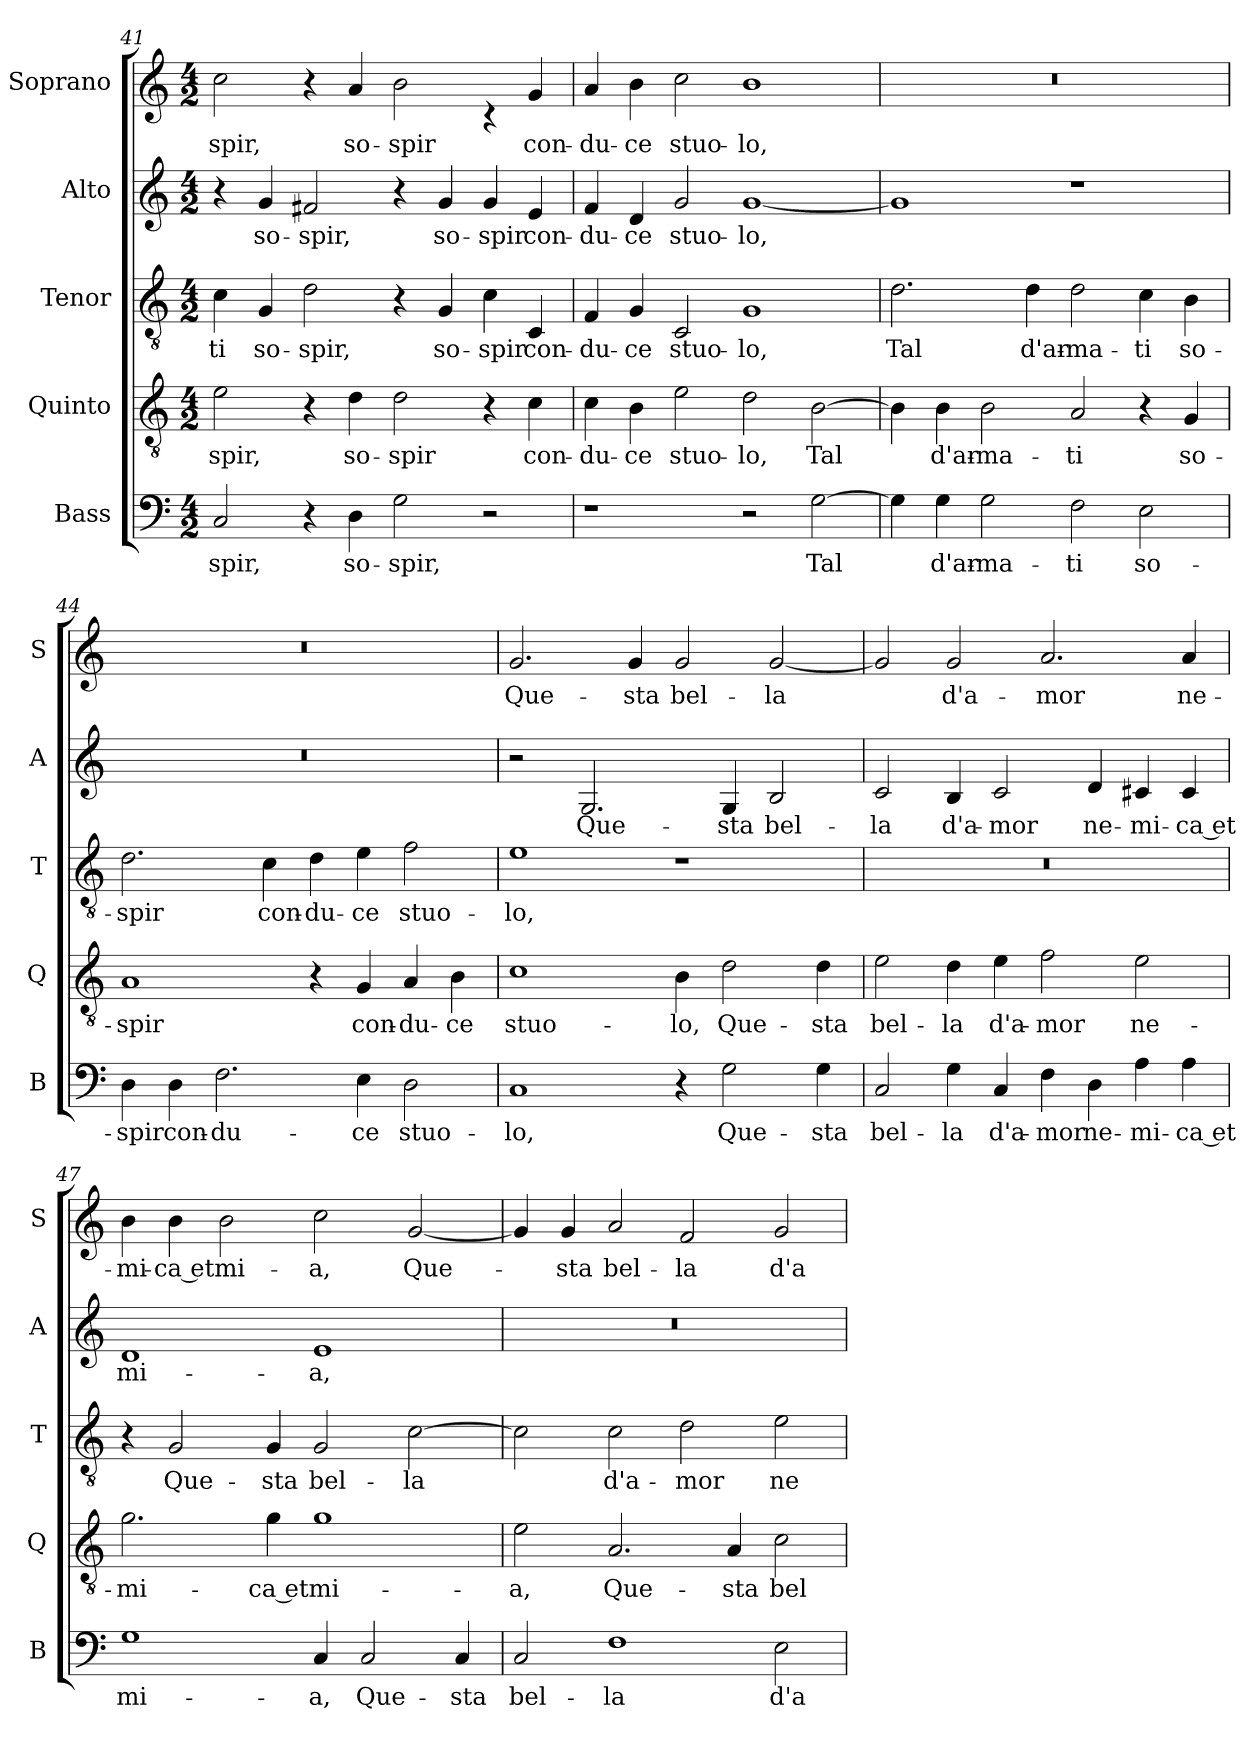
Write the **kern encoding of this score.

**kern	**text	**kern	**text	**kern	**text	**kern	**text	**kern	**text
*part5	*part5	*part4	*part4	*part3	*part3	*part2	*part2	*part1	*part1
*staff5	*staff5	*staff4	*staff4	*staff3	*staff3	*staff2	*staff2	*staff1	*staff1
*I"Bass	*	*I"Quinto	*	*I"Tenor	*	*I"Alto	*	*I"Soprano	*
*I'B	*	*I'Q	*	*I'T	*	*I'A	*	*I'S	*
*clefF4	*	*clefGv2	*	*clefGv2	*	*clefG2	*	*clefG2	*
*k[]	*	*k[]	*	*k[]	*	*k[]	*	*k[]	*
*C:	*	*C:	*	*C:	*	*C:	*	*C:	*
*M4/2	*	*M4/2	*	*M4/2	*	*M4/2	*	*M4/2	*
=41	=41	=41	=41	=41	=41	=41	=41	=41	=41
!	!LO:LY:b	!	!LO:LY:b	!	!LO:LY:b	!	!	!	!LO:LY:b
2C/	-spir,	2e\	-spir,	4c\	-ti	4r	.	2cc\	-spir,
!	!	!	!	!	!LO:LY:b	!	!LO:LY:b	!	!
.	.	.	.	4G/	so-	4g/	so-	.	.
!	!	!	!	!	!LO:LY:b	!	!LO:LY:b	!	!
4r	.	4r	.	2d\	-spir,	2f#X/	-spir,	4r	.
!	!LO:LY:b	!	!LO:LY:b	!	!	!	!	!	!LO:LY:b
4D\	so-	4d\	so-	.	.	.	.	4a/	so-
!	!LO:LY:b	!	!LO:LY:b	!	!	!	!	!	!LO:LY:b
2G\	-spir,	2d\	-spir	4r	.	4r	.	2b\	-spir
!	!	!	!	!	!LO:LY:b	!	!LO:LY:b	!	!
.	.	.	.	4G/	so-	4g/	so-	.	.
!	!	!	!	!	!LO:LY:b	!	!LO:LY:b	!	!
2r	.	4r	.	4c\	-spir	4g/	-spir	4rc	.
!	!	!	!LO:LY:b	!	!LO:LY:b	!	!LO:LY:b	!	!LO:LY:b
.	.	4c\	con-	4C/	con-	4e/	con-	4g/	con-
=42	=42	=42	=42	=42	=42	=42	=42	=42	=42
!	!	!	!LO:LY:b	!	!LO:LY:b	!	!LO:LY:b	!	!LO:LY:b
1r	.	4c\	-du-	4F/	-du-	4f/	-du-	4a/	-du-
!	!	!	!LO:LY:b	!	!LO:LY:b	!	!LO:LY:b	!	!LO:LY:b
.	.	4B\	-ce	4G/	-ce	4d/	-ce	4b\	-ce
!	!	!	!LO:LY:b	!	!LO:LY:b	!	!LO:LY:b	!	!LO:LY:b
.	.	2e\	stuo-	2C/	stuo-	2g/	stuo-	2cc\	stuo-
!	!	!	!LO:LY:b	!	!LO:LY:b	!	!LO:LY:b	!	!LO:LY:b
2r	.	2d\	-lo,	1G	-lo,	[1g	-lo,	1b	-lo,
!	!LO:LY:b	!	!LO:LY:b	!	!	!	!	!	!
[2G\	Tal	[2B\	Tal	.	.	.	.	.	.
!!LO:LB:g=z
=43	=43	=43	=43	=43	=43	=43	=43	=43	=43
!	!	!	!	!	!LO:LY:b	!	!	!	!
4G\]	.	4B\]	.	2.d\	Tal	1g]	.	0r	.
!	!LO:LY:b	!	!LO:LY:b	!	!	!	!	!	!
4G\	d'ar-	4B\	d'ar-	.	.	.	.	.	.
!	!LO:LY:b	!	!LO:LY:b	!	!	!	!	!	!
2G\	-ma-	2B\	-ma-	.	.	.	.	.	.
!	!	!	!	!	!LO:LY:b	!	!	!	!
.	.	.	.	4d\	d'ar-	.	.	.	.
!	!LO:LY:b	!	!LO:LY:b	!	!LO:LY:b	!	!	!	!
2F\	-ti	2A/	-ti	2d\	-ma-	1r	.	.	.
!	!LO:LY:b	!	!	!	!LO:LY:b	!	!	!	!
2E\	so-	4r	.	4c\	-ti	.	.	.	.
!	!	!	!LO:LY:b	!	!LO:LY:b	!	!	!	!
.	.	4G/	so-	4B\	so-	.	.	.	.
=44	=44	=44	=44	=44	=44	=44	=44	=44	=44
!	!LO:LY:b	!	!LO:LY:b	!	!LO:LY:b	!	!	!	!
4D\	-spir	1A	-spir	2.d\	-spir	0r	.	0r	.
!	!LO:LY:b	!	!	!	!	!	!	!	!
4D\	con-	.	.	.	.	.	.	.	.
!	!LO:LY:b	!	!	!	!	!	!	!	!
2.F\	-du-	.	.	.	.	.	.	.	.
!	!	!	!	!	!LO:LY:b	!	!	!	!
.	.	.	.	4c\	con-	.	.	.	.
!	!	!	!	!	!LO:LY:b	!	!	!	!
.	.	4r	.	4d\	-du-	.	.	.	.
!	!LO:LY:b	!	!LO:LY:b	!	!LO:LY:b	!	!	!	!
4E\	-ce	4G/	con-	4e\	-ce	.	.	.	.
!	!LO:LY:b	!	!LO:LY:b	!	!LO:LY:b	!	!	!	!
2D\	stuo-	4A/	-du-	2f\	stuo-	.	.	.	.
!	!	!	!LO:LY:b	!	!	!	!	!	!
.	.	4B\	-ce	.	.	.	.	.	.
=45	=45	=45	=45	=45	=45	=45	=45	=45	=45
!	!LO:LY:b	!	!LO:LY:b	!	!LO:LY:b	!	!	!	!LO:LY:b
1C	-lo,	1c	stuo-	1e	-lo,	2r	.	2.g/	Que-
!	!	!	!	!	!	!	!LO:LY:b	!	!
.	.	.	.	.	.	2.G/	Que-	.	.
!	!	!	!	!	!	!	!	!	!LO:LY:b
.	.	.	.	.	.	.	.	4g/	-sta
!	!	!	!LO:LY:b	!	!	!	!	!	!LO:LY:b
4r	.	4B\	-lo,	1r	.	.	.	2g/	bel-
!	!LO:LY:b	!	!LO:LY:b	!	!	!	!LO:LY:b	!	!
2G\	Que-	2d\	Que-	.	.	4G/	-sta	.	.
!	!	!	!	!	!	!	!LO:LY:b	!	!LO:LY:b
.	.	.	.	.	.	2B/	bel-	[2g/	-la
!	!LO:LY:b	!	!LO:LY:b	!	!	!	!	!	!
4G\	-sta	4d\	-sta	.	.	.	.	.	.
!!LO:PB:g=z
=46	=46	=46	=46	=46	=46	=46	=46	=46	=46
!	!LO:LY:b	!	!LO:LY:b	!	!	!	!LO:LY:b	!	!
2C/	bel-	2e\	bel-	0r	.	2c/	-la	2g/]	.
!	!LO:LY:b	!	!LO:LY:b	!	!	!	!LO:LY:b	!	!LO:LY:b
4G\	-la	4d\	-la	.	.	4B/	d'a-	2g/	d'a-
!	!LO:LY:b	!	!LO:LY:b	!	!	!	!LO:LY:b	!	!
4C/	d'a-	4e\	d'a-	.	.	2c/	-mor	.	.
!	!LO:LY:b	!	!LO:LY:b	!	!	!	!	!	!LO:LY:b
4F\	-mor	2f\	-mor	.	.	.	.	2.a/	-mor
!	!LO:LY:b	!	!	!	!	!	!LO:LY:b	!	!
4D\	ne-	.	.	.	.	4d/	ne-	.	.
!	!LO:LY:b	!	!LO:LY:b	!	!	!	!LO:LY:b	!	!
4A\	-mi-	2e\	ne-	.	.	4c#X/	-mi-	.	.
!	!LO:LY:b	!	!	!	!	!	!LO:LY:b	!	!LO:LY:b
4A\	-ca et	.	.	.	.	4c#/	-ca et	4a/	ne-
=47	=47	=47	=47	=47	=47	=47	=47	=47	=47
!	!LO:LY:b	!	!LO:LY:b	!	!	!	!LO:LY:b	!	!LO:LY:b
1G	mi-	2.g\	-mi-	4r	.	1d	mi-	4b\	-mi-
!	!	!	!	!	!LO:LY:b	!	!	!	!LO:LY:b
.	.	.	.	2G/	Que-	.	.	4b\	-ca et
!	!	!	!	!	!	!	!	!	!LO:LY:b
.	.	.	.	.	.	.	.	2b\	mi-
!	!	!	!LO:LY:b	!	!LO:LY:b	!	!	!	!
.	.	4g\	-ca et	4G/	-sta	.	.	.	.
!	!LO:LY:b	!	!LO:LY:b	!	!LO:LY:b	!	!LO:LY:b	!	!LO:LY:b
4C/	-a,	1g	mi-	2G/	bel-	1e	-a,	2cc\	-a,
!	!LO:LY:b	!	!	!	!	!	!	!	!
2C/	Que-	.	.	.	.	.	.	.	.
!	!	!	!	!	!LO:LY:b	!	!	!	!LO:LY:b
.	.	.	.	[2c\	-la	.	.	[2g/	Que-
!	!LO:LY:b	!	!	!	!	!	!	!	!
4C/	-sta	.	.	.	.	.	.	.	.
=48	=48	=48	=48	=48	=48	=48	=48	=48	=48
!	!LO:LY:b	!	!LO:LY:b	!	!	!	!	!	!
2C/	bel-	2e\	-a,	2c\]	.	0r	.	4g/]	.
!	!	!	!	!	!	!	!	!	!LO:LY:b
.	.	.	.	.	.	.	.	4g/	-sta
!	!LO:LY:b	!	!LO:LY:b	!	!LO:LY:b	!	!	!	!LO:LY:b
1F	-la	2.A/	Que-	2c\	d'a-	.	.	2a/	bel-
!	!	!	!	!	!LO:LY:b	!	!	!	!LO:LY:b
.	.	.	.	2d\	-mor	.	.	2f/	-la
!	!	!	!LO:LY:b	!	!	!	!	!	!
.	.	4A/	-sta	.	.	.	.	.	.
!	!LO:LY:b	!	!LO:LY:b	!	!LO:LY:b	!	!	!	!LO:LY:b
2E\	d'a-	2c\	bel-	2e\	ne-	.	.	2g/	d'a-
=	=	=	=	=	=	=	=	=	=
*-	*-	*-	*-	*-	*-	*-	*-	*-	*-
